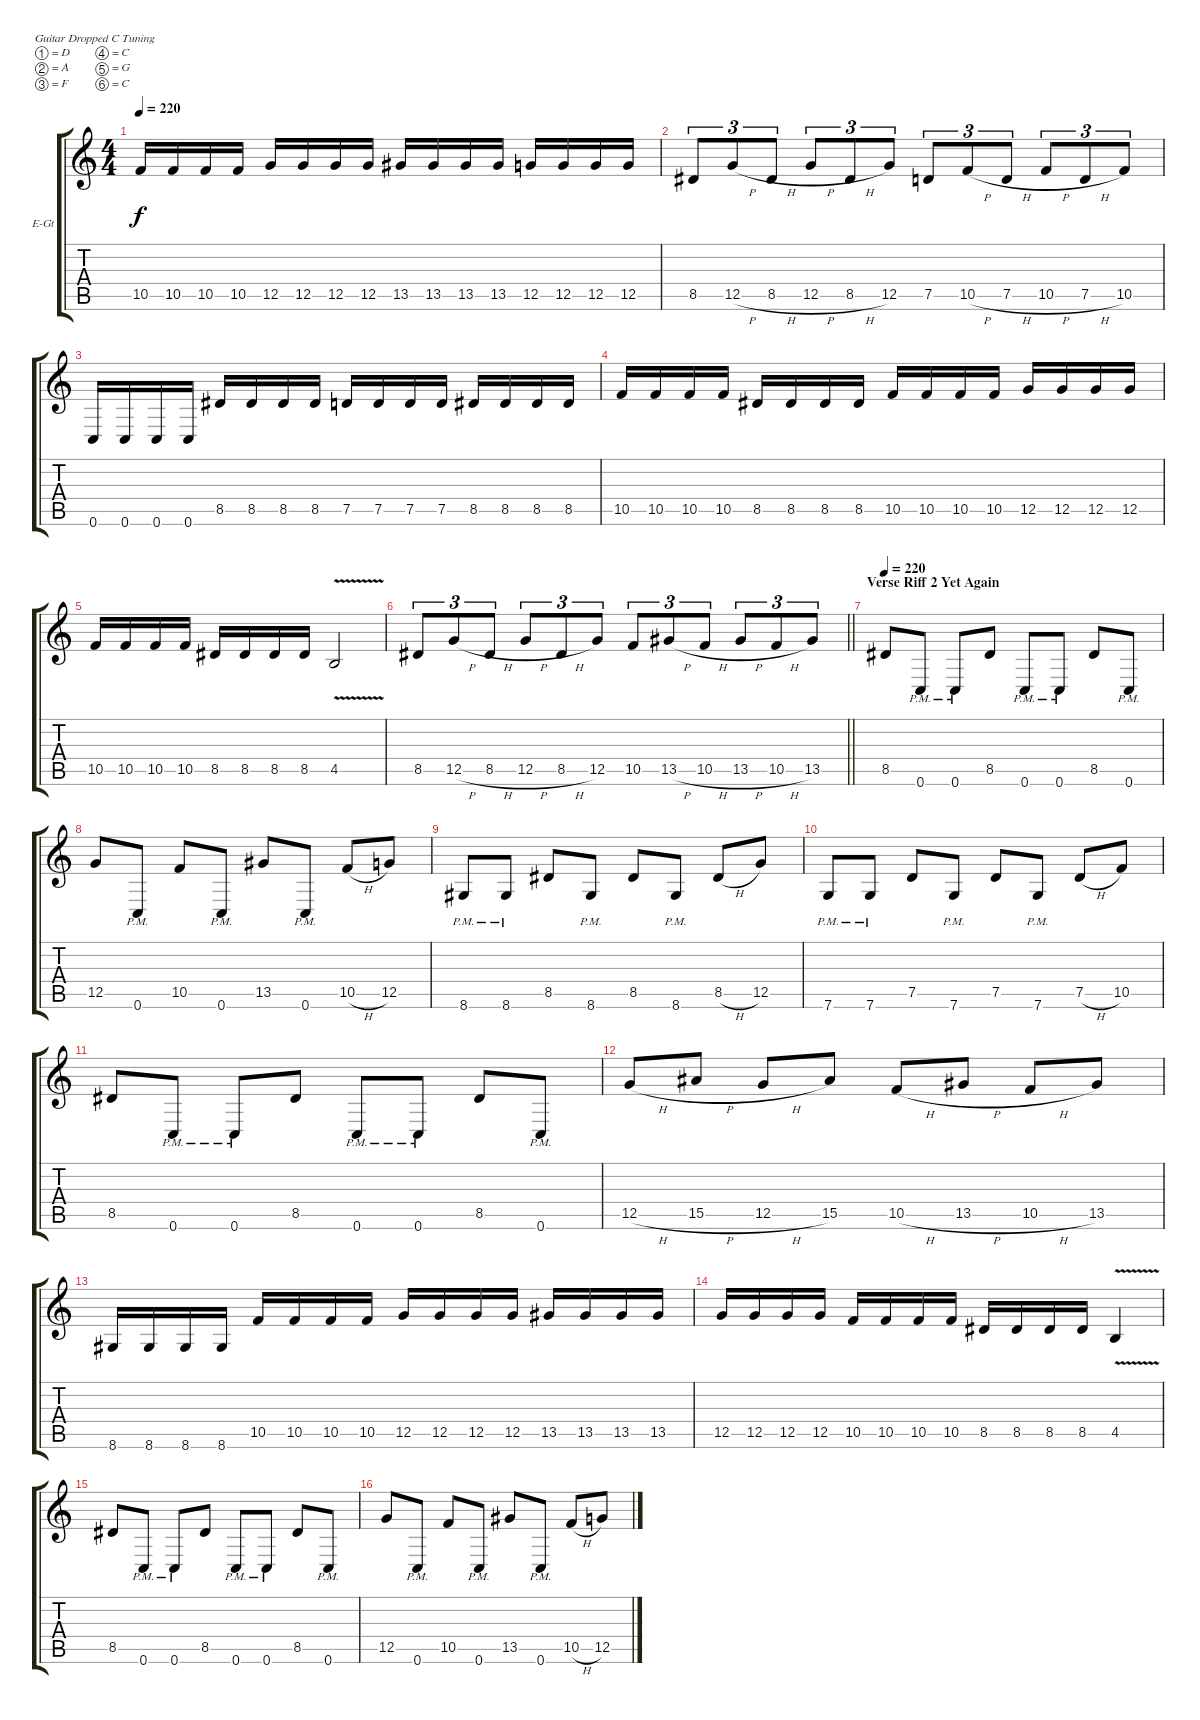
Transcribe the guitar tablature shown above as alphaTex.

\bracketExtendMode groupsimilarinstruments
\firstSystemTrackNameOrientation horizontal
\otherSystemsTrackNameOrientation horizontal
\track ("Left Guitar" "E-Gt") {instrument distortionguitar}
\staff {score tabs}
\tuning (D4 A3 F3 C3 G2 C2)
\ts (4 4)
\tempo 220
\clef g2
\ks c
10.5.16{dy f} 10.5.16 10.5.16 10.5.16 12.5.16 12.5.16 12.5.16 12.5.16 13.5.16 13.5.16 13.5.16 13.5.16 12.5.16 12.5.16 12.5.16 12.5.16 |
8.5.8{tu (3 2)} 12.5{h}.8{tu (3 2)} 8.5{h}.8{tu (3 2)} 12.5{h}.8{tu (3 2)} 8.5{h}.8{tu (3 2)} 12.5.8{tu (3 2)} 7.5.8{tu (3 2)} 10.5{h}.8{tu (3 2)} 7.5{h}.8{tu (3 2)} 10.5{h}.8{tu (3 2)} 7.5{h}.8{tu (3 2)} 10.5.8{tu (3 2)} |
0.6.16 0.6.16 0.6.16 0.6.16 8.5.16 8.5.16 8.5.16 8.5.16 7.5.16 7.5.16 7.5.16 7.5.16 8.5.16 8.5.16 8.5.16 8.5.16 |
10.5.16 10.5.16 10.5.16 10.5.16 8.5.16 8.5.16 8.5.16 8.5.16 10.5.16 10.5.16 10.5.16 10.5.16 12.5.16 12.5.16 12.5.16 12.5.16 |
10.5.16 10.5.16 10.5.16 10.5.16 8.5.16 8.5.16 8.5.16 8.5.16 4.5{v}.2 |
\barLineRight lightlight
8.5.8{tu (3 2)} 12.5{h}.8{tu (3 2)} 8.5{h}.8{tu (3 2)} 12.5{h}.8{tu (3 2)} 8.5{h}.8{tu (3 2)} 12.5.8{tu (3 2)} 10.5.8{tu (3 2)} 13.5{h}.8{tu (3 2)} 10.5{h}.8{tu (3 2)} 13.5{h}.8{tu (3 2)} 10.5{h}.8{tu (3 2)} 13.5.8{tu (3 2)} |
\section ("" "Verse Riff 2 Yet Again")
\tempo 220
8.5.8 0.6{pm}.8 0.6{pm}.8 8.5.8 0.6{pm}.8 0.6{pm}.8 8.5.8 0.6{pm}.8 |
12.5.8 0.6{pm}.8 10.5.8 0.6{pm}.8 13.5.8 0.6{pm}.8 10.5{h}.8 12.5.8 |
8.6{pm}.8 8.6{pm}.8 8.5.8 8.6{pm}.8 8.5.8 8.6{pm}.8 8.5{h}.8 12.5.8 |
7.6{pm}.8 7.6{pm}.8 7.5.8 7.6{pm}.8 7.5.8 7.6{pm}.8 7.5{h}.8 10.5.8 |
8.5.8 0.6{pm}.8 0.6{pm}.8 8.5.8 0.6{pm}.8 0.6{pm}.8 8.5.8 0.6{pm}.8 |
12.5{h}.8 15.5{h}.8 12.5{h}.8 15.5.8 10.5{h}.8 13.5{h}.8 10.5{h}.8 13.5.8 |
8.6.16 8.6.16 8.6.16 8.6.16 10.5.16 10.5.16 10.5.16 10.5.16 12.5.16 12.5.16 12.5.16 12.5.16 13.5.16 13.5.16 13.5.16 13.5.16 |
12.5.16 12.5.16 12.5.16 12.5.16 10.5.16 10.5.16 10.5.16 10.5.16 8.5.16 8.5.16 8.5.16 8.5.16 4.5{v}.4 |
8.5.8 0.6{pm}.8 0.6{pm}.8 8.5.8 0.6{pm}.8 0.6{pm}.8 8.5.8 0.6{pm}.8 |
12.5.8 0.6{pm}.8 10.5.8 0.6{pm}.8 13.5.8 0.6{pm}.8 10.5{h}.8 12.5.8
